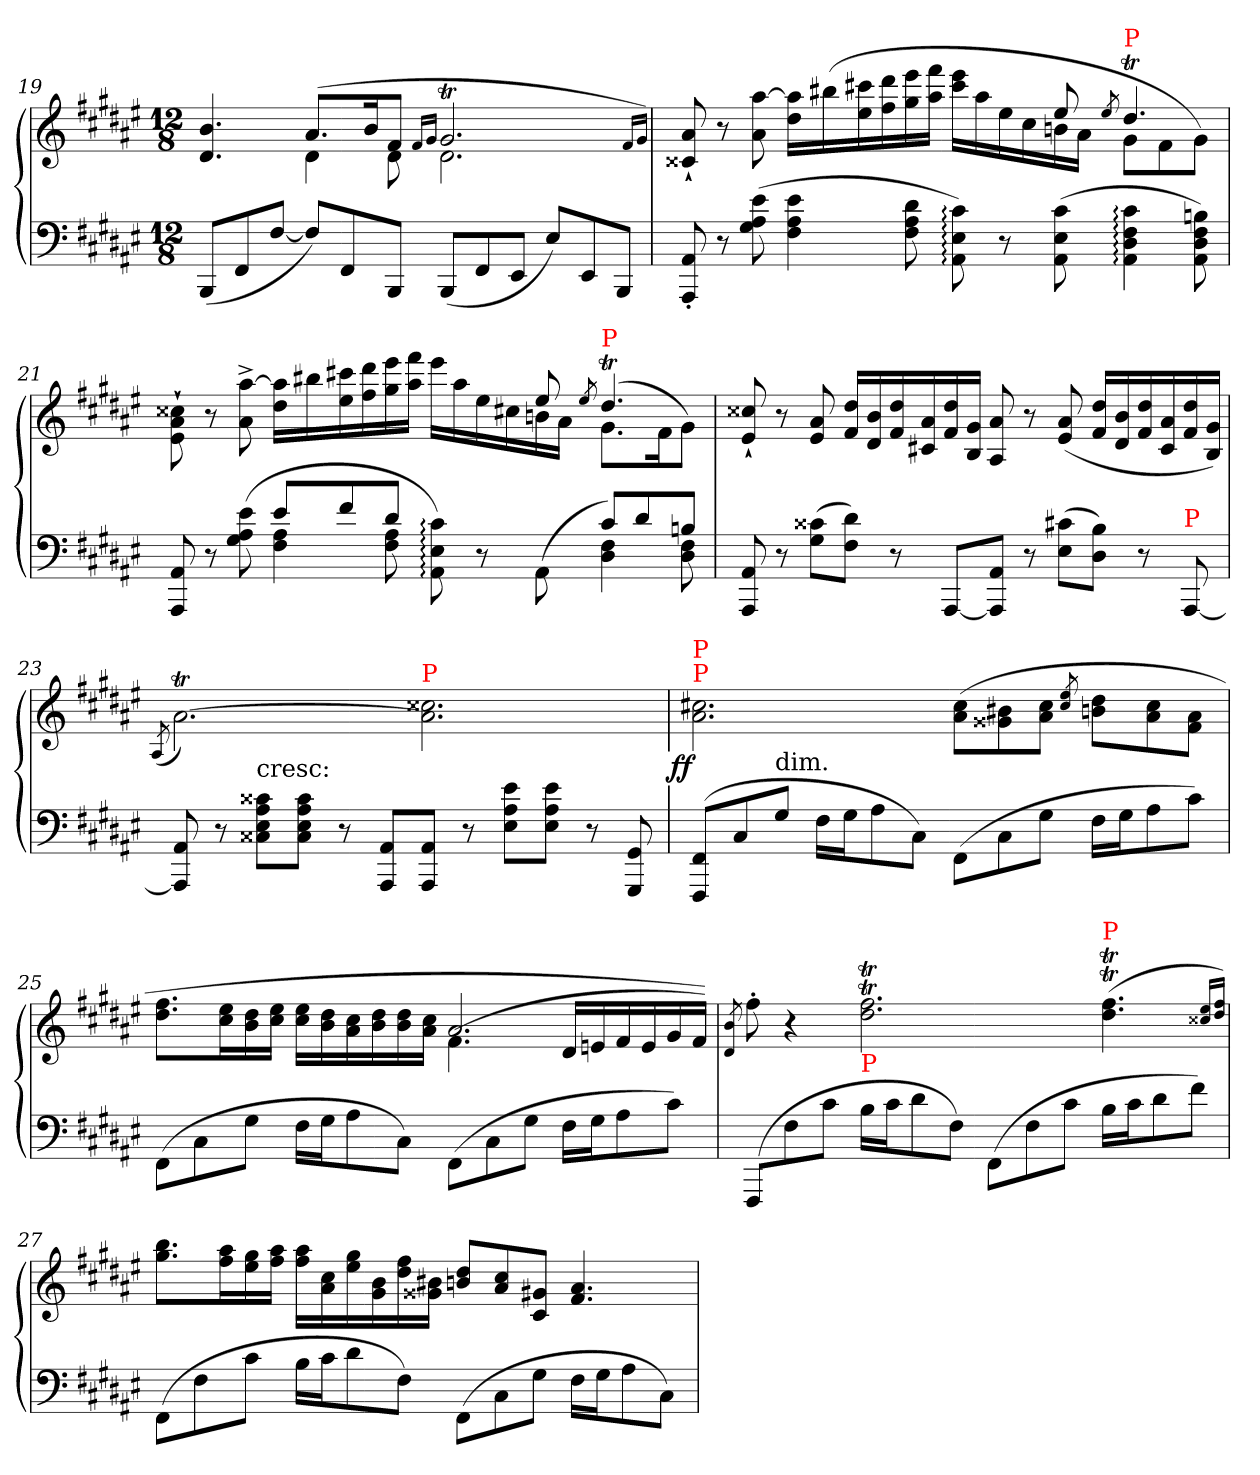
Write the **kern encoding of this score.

**kern	**kern	**dynam
*part1	*part1	*part1
*staff2	*staff1	*staff1/2
*clefF4	*clefG2	*
*k[f#c#g#d#a#e#]	*k[f#c#g#d#a#e#]	*
*F#:	*F#:	*
*M12/8	*M12/8	*
=19	=19	=19
*	*^	*
(>8BBBL	4.b 4.d#	4.ryy	.
8FF#	.	.	.
[8F#J	.	.	.
8F#L])	(>8.a#L	4d#	.
8FF#	.	.	.
.	16bk	.	.
8BBBJ	8f#J	8d#	.
.	16qqf#/LL	.	.
.	16qqg#/JJ	.	.
(>8BBBL	2.g#T	2.d#	.
8FF#	.	.	.
8EE#J	.	.	.
8E#L)	.	.	.
8EE#	.	.	.
8BBBJ	.	.	.
.	16qqf#TTTLL	.	.
.	16qqg#JJ)	.	.
=20	=20	=20	=20
8AA#' 8AAA#'	2.ryy	8a#`> 8c##X`>	.
8r	.	8r	.
(>8e# 8A# 8G#	.	[8aa# 8a#	.
4e# 4A# 4F#	.	16aa#] 16dd#LL	.
.	.	(>16bb#X	.
.	.	16ccc#X 16ee#	.
.	.	16ddd# 16ff#	.
8d# 8A# 8F#	.	16eee# 16gg#	.
.	.	16fff# 16aa#JJ	.
8c#: 8E#: 8AA#:)	4ryy	16eee# 16ccc#LL	.
.	.	16aa#	.
8r	.	16ee#	.
.	.	16cc#	.
(>8c# 8E# 8AA#	8ee#	16bn	.
.	.	16a#JJ	.
.	.	8qee#/	.
!	!LO:TX:a:color=red:t=P	!	!
4c#: 4F#: 4D#: 4AA#:	4.dd#T	8g#L	.
.	.	8f#	.
8Bn 8F# 8D# 8AA#)	.	8g#J)	.
=21	=21	=21	=21
*^	*	*	*
8AA# 8AAA#	4.ryy	2.ryy	8cc##X`>\ 8a#`>\ 8e#`>\	.
8r	.	.	8r	.
(8e# 8A# 8G#	.	.	[8aa#^< 8a#^<)	.
8e#L	4A# 4F#	.	16aa#] 16dd#LL	.
.	.	.	16bb#X	.
8f#	.	.	16ccc#X 16ee#	.
.	.	.	16ddd# 16ff#	.
8d#J	8A# 8F#	.	16eee# 16gg#	.
.	.	.	16fff# 16aa#JJ	.
8c#:\ 8E#:\ 8AA#:\)	4.ryy	4ryy	16eee#LL	.
.	.	.	16aa#	.
8r	.	.	16ee#	.
.	.	.	16cc#	.
(>8AA#\	.	(>8ee#	16bn	.
.	.	.	16a#JJ	.
.	.	.	8qee#/	.
!	!	!LO:TX:a:color=red:t=P	!	!
8c#L)	4F# 4D#	(>4.dd#T	8.g#L	.
8d#	.	.	.	.
.	.	.	16f#k	.
8BnJ	8F# 8D#	.	8g#J)	.
*v	*v	*	*	*
*	*v	*v	*
=22	=22	=22
8AA# 8AAA#	8cc##X`> 8e#`>	.
8r	8r	.
(>8c##X 8G#L	8a# 8e#	.
8d# 8F#J)	16dd# 16f#LL	.
.	16b 16d#	.
8r	16dd# 16f#	.
.	16a# 16c#X	.
[8AAA#L	16dd# 16f#	.
.	16g# 16BJJ	.
8AA# 8AAA#]J	(>8a# 8A#	.
8r	8r	.
(>8c#X 8E#L	(>8a# 8e#	.
8B 8D#J)	16dd# 16f#LL	.
.	16b 16d#	.
8r	16dd# 16f#	.
.	16a# 16c#	.
!LO:TX:a:color=red:t=P	!	!
[8AAA#	16dd# 16f#	.
.	16g# 16BJJ)	.
=23	=23	=23
.	(8qA#/	.
*	*^	*
8AA# 8AAA#]	[2.a#t\)	4ryy	.
8r	.	.	.
!	!	!LO:TX:c:t=cresc&colon;	!
8c##X 8A# 8E# 8C##XL	.	1ryy	.
8c## 8A# 8E# 8C##J	.	.	.
8r	.	.	.
8AA# 8AAA#L	.	.	.
!	!LO:TX:a:color=red:t=P	!	!
8AA# 8AAA#J	2.cc##X 2.a#]	.	.
8r	.	.	.
8e# 8A# 8E#L	.	.	.
8e# 8A# 8E#J	.	.	.
8r	.	4ryy	.
8GG# 8GGG#	.	.	.
=24	=24	=24	=24
!	!LO:TX:a:color=red:t=P	!	!
!	!LO:TX:a:color=red:t=P	!	!
!	!	!	!LO:DY:n=1:rj
(8FF# 8FFF#L	2.cc#X 2.a#	4ryy	f f
8C#	.	.	.
!	!	!LO:TX:c:t=dim.	!
8G#J	.	1ryy	.
16F#LL	.	.	.
16G#J	.	.	.
8A#	.	.	.
8C#J)	.	.	.
(>8FF#\L	(>8cc#\ 8a#\L	.	.
8C#	8b#X 8g##X	.	.
8G#J	8cc# 8a#J	.	.
.	8qee#/ 8qcc#/	.	.
16F#LL	8dd#\ 8bn\L	.	.
16G#J	.	.	.
8A#	8cc# 8a#	4ryy	.
8c#J)	8a# 8f#J	.	.
=25	=25	=25	=25
(8FF#\L	2.ryy	8.ff# 8.dd#L	.
8C#	.	.	.
.	.	16ee# 16cc#L	.
8G#J	.	16dd# 16b	.
.	.	16ee# 16cc#JJ	.
16F#LL	.	16ee# 16cc#LL	.
16G#J	.	16dd# 16b	.
8A#	.	16cc# 16a#	.
.	.	16dd# 16b	.
8C#J)	.	16dd# 16b	.
.	.	16cc# 16a#JJ	.
(>8FF#\L	2.a#	(<4.f#	.
8C#	.	.	.
8G#J	.	.	.
16F#LL	.	16d#/LL	.
16G#J	.	16en	.
8A#	.	16f#	.
.	.	16e	.
8c#J)	.	16g#	.
.	.	16f#JJ))	.
*	*v	*v	*
=26	=26	=26
.	8qb/ 8qd#/	.
(>8FFF#/L	8ff#'	.
8F#\	4r	.
8c#\J	.	.
!	!LO:TX:b:color=red:t=P	!
16BLL	2.ff#T 2.dd#T	.
16c#J	.	.
8d#	.	.
8F#J)	.	.
(>8FF#L	.	.
8F#	.	.
8c#J	.	.
!	!LO:TX:a:color=red:t=P	!
16BLL	(>4.ff#T 4.dd#T	.
16c#J	.	.
8d#	.	.
8f#J)	.	.
.	16qqee# 16qqcc##XLL	.
.	16qqff# 16qqdd#JJ)	.
=27	=27	=27
(>8FF#L	8.bb 8.gg#L	.
8F#	.	.
.	16aa# 16ff#L	.
8c#J	16gg# 16ee#	.
.	16aa# 16ff#JJ	.
16BLL	16aa# 16ff#LL	.
16c#J	16cc# 16a#	.
8d#	16gg# 16ee#	.
.	16b 16g#	.
8F#J)	16ff# 16dd#	.
.	16b#X 16g##XJJ	.
(8FF#\L	8dd# 8bnL	.
8C#	8cc# 8a#	.
8G#J	8g#X 8c#J	.
16F#LL	4.a# 4.f#	.
16G#J	.	.
8A#	.	.
8C#J)	.	.
=	=	=
*-	*-	*-
